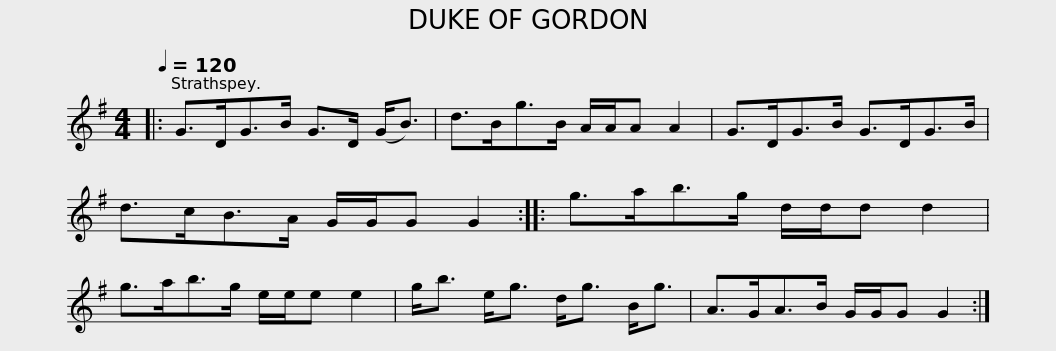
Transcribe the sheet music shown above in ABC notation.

X:1
L:1/8
Q:1/4=120
M:4/4
I:linebreak $
K:G
V:1 treble
V:1
|: G>DG>B G>D (G<B) | d>Bg>B A/A/A A2 | G>DG>B G>DG>B | d>cB>A G/G/G G2 ::$ g>ab>g d/d/d d2 | %5
 g>ab>g e/e/e e2 | g<b e<g d<g B<g | A>GA>B G/G/G G2 :| %8
